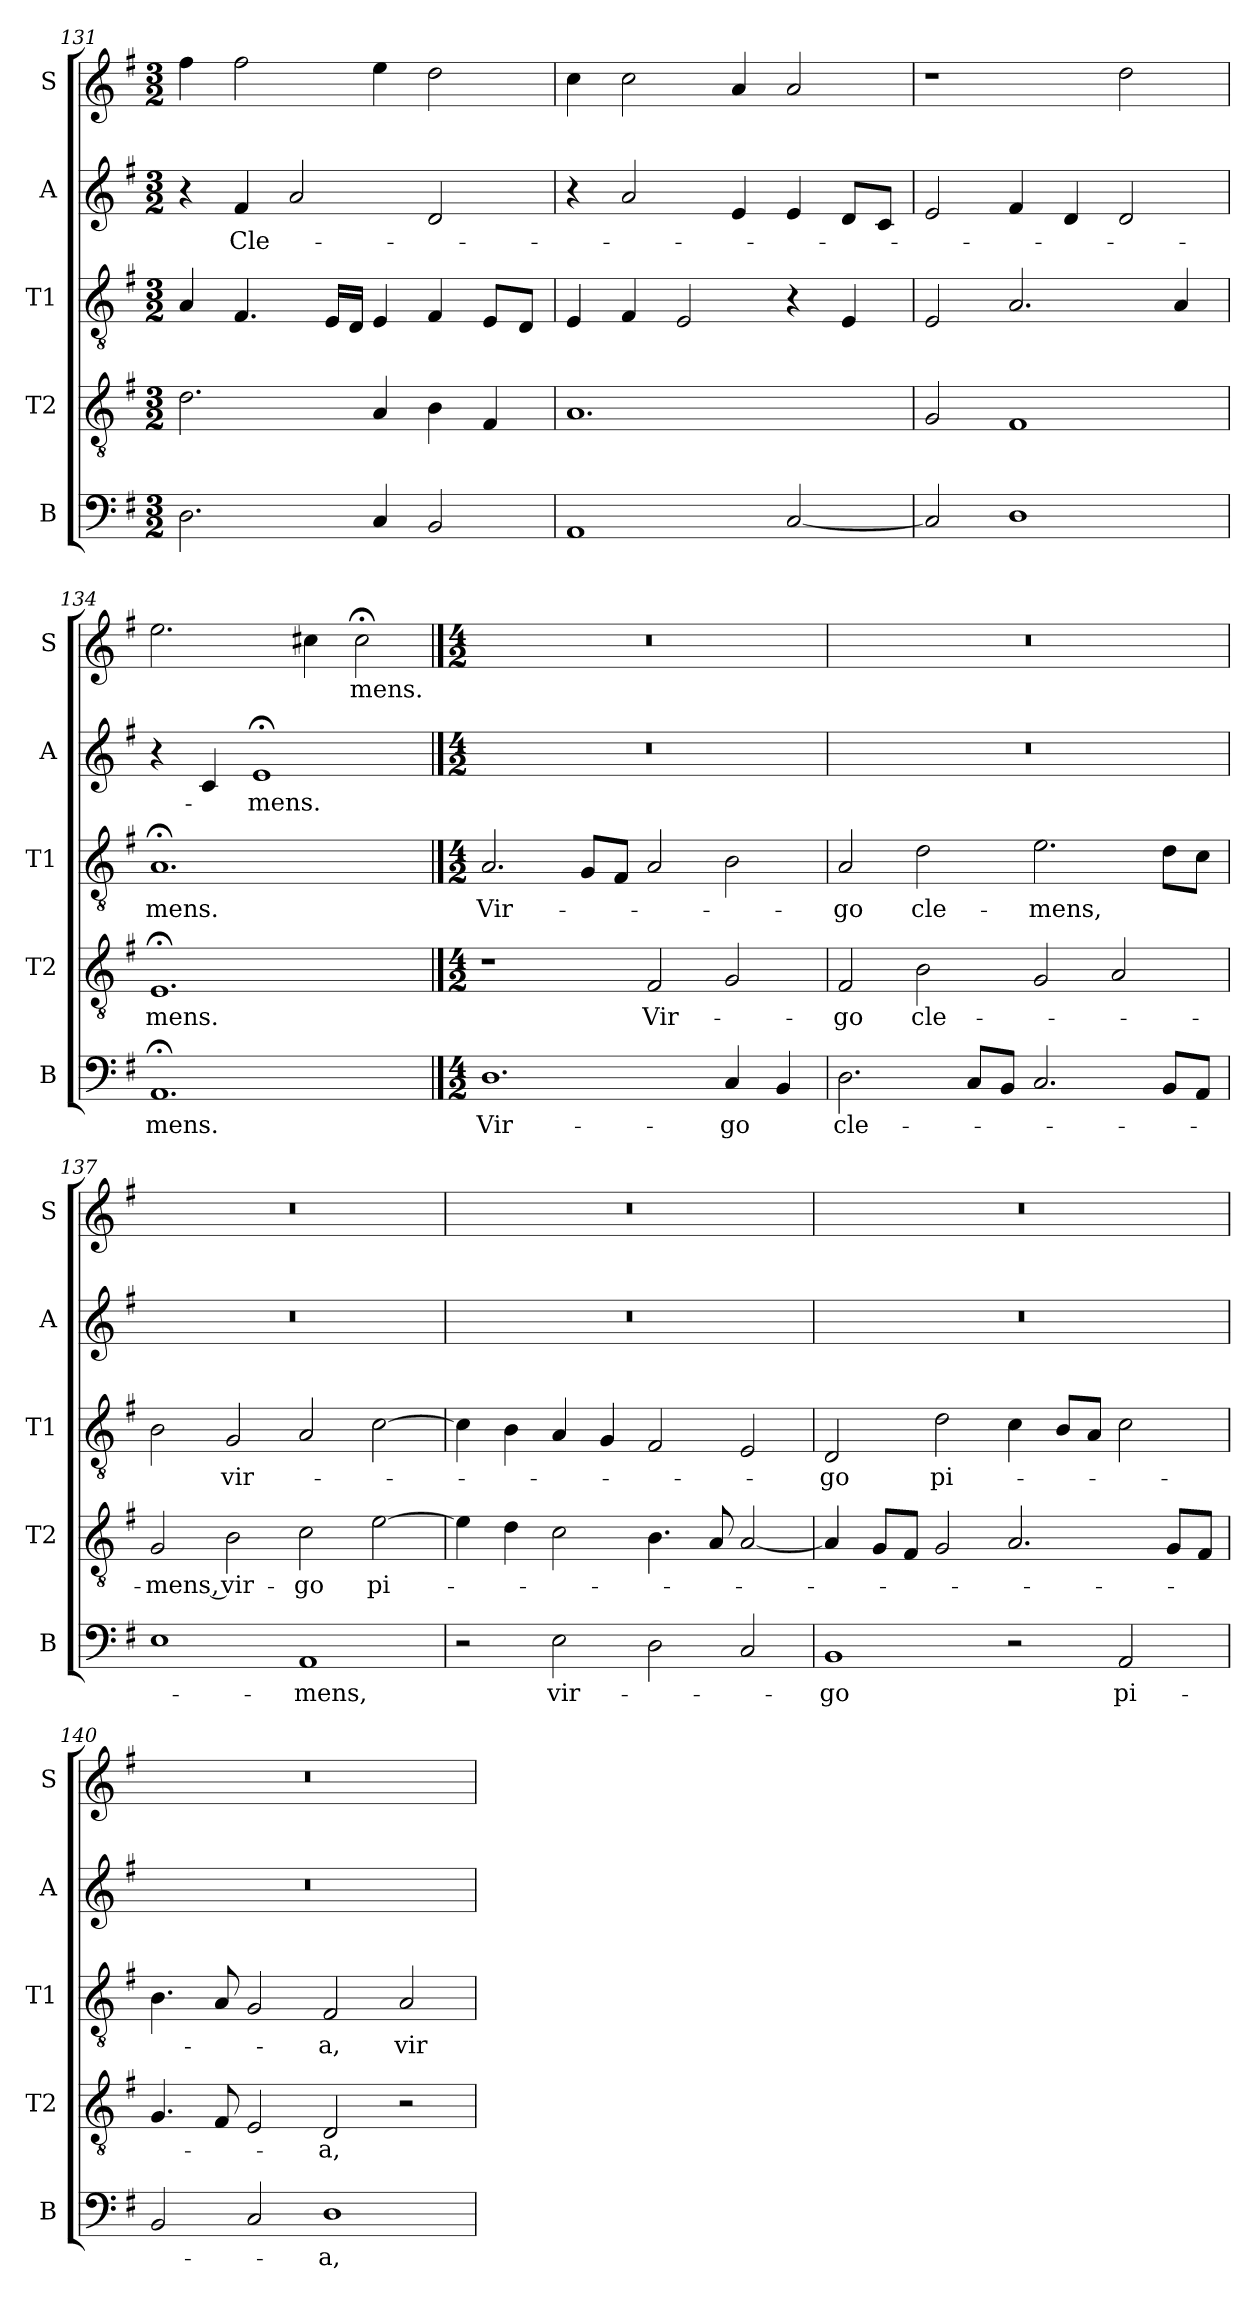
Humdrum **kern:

**kern	**text	**kern	**text	**kern	**text	**kern	**text	**kern	**text
*part5	*part5	*part4	*part4	*part3	*part3	*part2	*part2	*part1	*part1
*staff5	*staff5	*staff4	*staff4	*staff3	*staff3	*staff2	*staff2	*staff1	*staff1
*I"B	*	*I"T2	*	*I"T1	*	*I"A	*	*I"S	*
*I'B	*	*I'T2	*	*I'T1	*	*I'A	*	*I'S	*
*clefF4	*	*clefGv2	*	*clefGv2	*	*clefG2	*	*clefG2	*
*k[f#]	*	*k[f#]	*	*k[f#]	*	*k[f#]	*	*k[f#]	*
*M3/2	*	*M3/2	*	*M3/2	*	*M3/2	*	*M3/2	*
=131	=131	=131	=131	=131	=131	=131	=131	=131	=131
2.D\	.	2.d\	.	4A/	.	4r	.	4ff#\	.
!	!	!	!	!	!	!	!LO:LY:b	!	!
.	.	.	.	4.F#/	.	4f#/	Cle-	2ff#\	.
.	.	.	.	.	.	2a/	.	.	.
.	.	.	.	16E/LL	.	.	.	.	.
.	.	.	.	16D/JJ	.	.	.	.	.
4C/	.	4A/	.	4E/	.	.	.	4ee\	.
2BB/	.	4B\	.	4F#/	.	2d/	.	2dd\	.
.	.	4F#/	.	8E/L	.	.	.	.	.
.	.	.	.	8D/J	.	.	.	.	.
=132	=132	=132	=132	=132	=132	=132	=132	=132	=132
1AA	.	1.A	.	4E/	.	4r	.	4cc\	.
.	.	.	.	4F#/	.	2a/	.	2cc\	.
.	.	.	.	2E/	.	.	.	.	.
.	.	.	.	.	.	4e/	.	4a/	.
[2C/	.	.	.	4r	.	4e/	.	2a/	.
.	.	.	.	4E/	.	8d/L	.	.	.
.	.	.	.	.	.	8c/J	.	.	.
=133	=133	=133	=133	=133	=133	=133	=133	=133	=133
2C/]	.	2G/	.	2E/	.	2e/	.	1r	.
1D	.	1F#	.	2.A/	.	4f#/	.	.	.
.	.	.	.	.	.	4d/	.	.	.
.	.	.	.	.	.	2d/	.	2dd\	.
.	.	.	.	4A/	.	.	.	.	.
!!LO:PB:g=z
=134	=134	=134	=134	=134	=134	=134	=134	=134	=134
!	!LO:LY:b	!	!LO:LY:b	!	!LO:LY:b	!	!	!	!
1.AA;<	-mens.	1.E;<	-mens.	1.A;<	-mens.	4r	.	2.ee\	.
.	.	.	.	.	.	4c/	.	.	.
!	!	!	!	!	!	!	!LO:LY:b	!	!
.	.	.	.	.	.	1e;<	-mens.	.	.
.	.	.	.	.	.	.	.	4cc#X\	.
!	!	!	!	!	!	!	!	!	!LO:LY:b
.	.	.	.	.	.	.	.	2cc#;<\	-mens.
==135	==135	==135	==135	==135	==135	==135	==135	==135	==135
*M4/2	*	*M4/2	*	*M4/2	*	*M4/2	*	*M4/2	*
*	*	*	*	*	*	*	*	*MM132	*
!	!LO:LY:b	!	!	!	!LO:LY:b	!	!	!	!
1.D	Vir-	1r	.	2.A/	Vir-	0r	.	0r	.
.	.	.	.	8G/L	.	.	.	.	.
.	.	.	.	8F#/J	.	.	.	.	.
!	!	!	!LO:LY:b	!	!	!	!	!	!
.	.	2F#/	Vir-	2A/	.	.	.	.	.
!	!LO:LY:b	!	!	!	!	!	!	!	!
4C/	-go	2G/	.	2B\	.	.	.	.	.
4BB/	.	.	.	.	.	.	.	.	.
=136	=136	=136	=136	=136	=136	=136	=136	=136	=136
!	!LO:LY:b	!	!LO:LY:b	!	!LO:LY:b	!	!	!	!
2.D\	cle-	2F#/	-go	2A/	-go	0r	.	0r	.
!	!	!	!LO:LY:b	!	!LO:LY:b	!	!	!	!
.	.	2B\	cle-	2d\	cle-	.	.	.	.
8C/L	.	.	.	.	.	.	.	.	.
8BB/J	.	.	.	.	.	.	.	.	.
!	!	!	!	!	!LO:LY:b	!	!	!	!
2.C/	.	2G/	.	2.e\	-mens,	.	.	.	.
.	.	2A/	.	.	.	.	.	.	.
8BB/L	.	.	.	8d\L	.	.	.	.	.
8AA/J	.	.	.	8c\J	.	.	.	.	.
=137	=137	=137	=137	=137	=137	=137	=137	=137	=137
!	!	!	!LO:LY:b	!	!	!	!	!	!
1E	.	2G/	-mens ,	2B\	.	0r	.	0r	.
!	!	!	!LO:LY:b	!	!LO:LY:b	!	!	!	!
.	.	2B\	vir-	2G/	vir-	.	.	.	.
!	!LO:LY:b	!	!LO:LY:b	!	!	!	!	!	!
1AA	-mens,	2c\	-go	2A/	.	.	.	.	.
!	!	!	!LO:LY:b	!	!	!	!	!	!
.	.	[2e\	pi-	[2c\	.	.	.	.	.
!!LO:LB:g=z
=138	=138	=138	=138	=138	=138	=138	=138	=138	=138
2r	.	4e\]	.	4c\]	.	0r	.	0r	.
.	.	4d\	.	4B\	.	.	.	.	.
!	!LO:LY:b	!	!	!	!	!	!	!	!
2E\	vir-	2c\	.	4A/	.	.	.	.	.
.	.	.	.	4G/	.	.	.	.	.
2D\	.	4.B\	.	2F#/	.	.	.	.	.
.	.	8A/	.	.	.	.	.	.	.
2C/	.	[2A/	.	2E/	.	.	.	.	.
=139	=139	=139	=139	=139	=139	=139	=139	=139	=139
!	!LO:LY:b	!	!	!	!LO:LY:b	!	!	!	!
1BB	-go	4A/]	.	2D/	-go	0r	.	0r	.
.	.	8G/L	.	.	.	.	.	.	.
.	.	8F#/J	.	.	.	.	.	.	.
!	!	!	!	!	!LO:LY:b	!	!	!	!
.	.	2G/	.	2d\	pi-	.	.	.	.
2r	.	2.A/	.	4c\	.	.	.	.	.
.	.	.	.	8B/L	.	.	.	.	.
.	.	.	.	8A/J	.	.	.	.	.
!	!LO:LY:b	!	!	!	!	!	!	!	!
2AA/	pi-	.	.	2c\	.	.	.	.	.
.	.	8G/L	.	.	.	.	.	.	.
.	.	8F#/J	.	.	.	.	.	.	.
=140	=140	=140	=140	=140	=140	=140	=140	=140	=140
2BB/	.	4.G/	.	4.B\	.	0r	.	0r	.
.	.	8F#/	.	8A/	.	.	.	.	.
2C/	.	2E/	.	2G/	.	.	.	.	.
!	!LO:LY:b	!	!LO:LY:b	!	!LO:LY:b	!	!	!	!
1D	-a,	2D/	a,	2F#/	-a,	.	.	.	.
!	!	!	!	!	!LO:LY:b	!	!	!	!
.	.	2r	.	2A/	vir-	.	.	.	.
=	=	=	=	=	=	=	=	=	=
*-	*-	*-	*-	*-	*-	*-	*-	*-	*-
